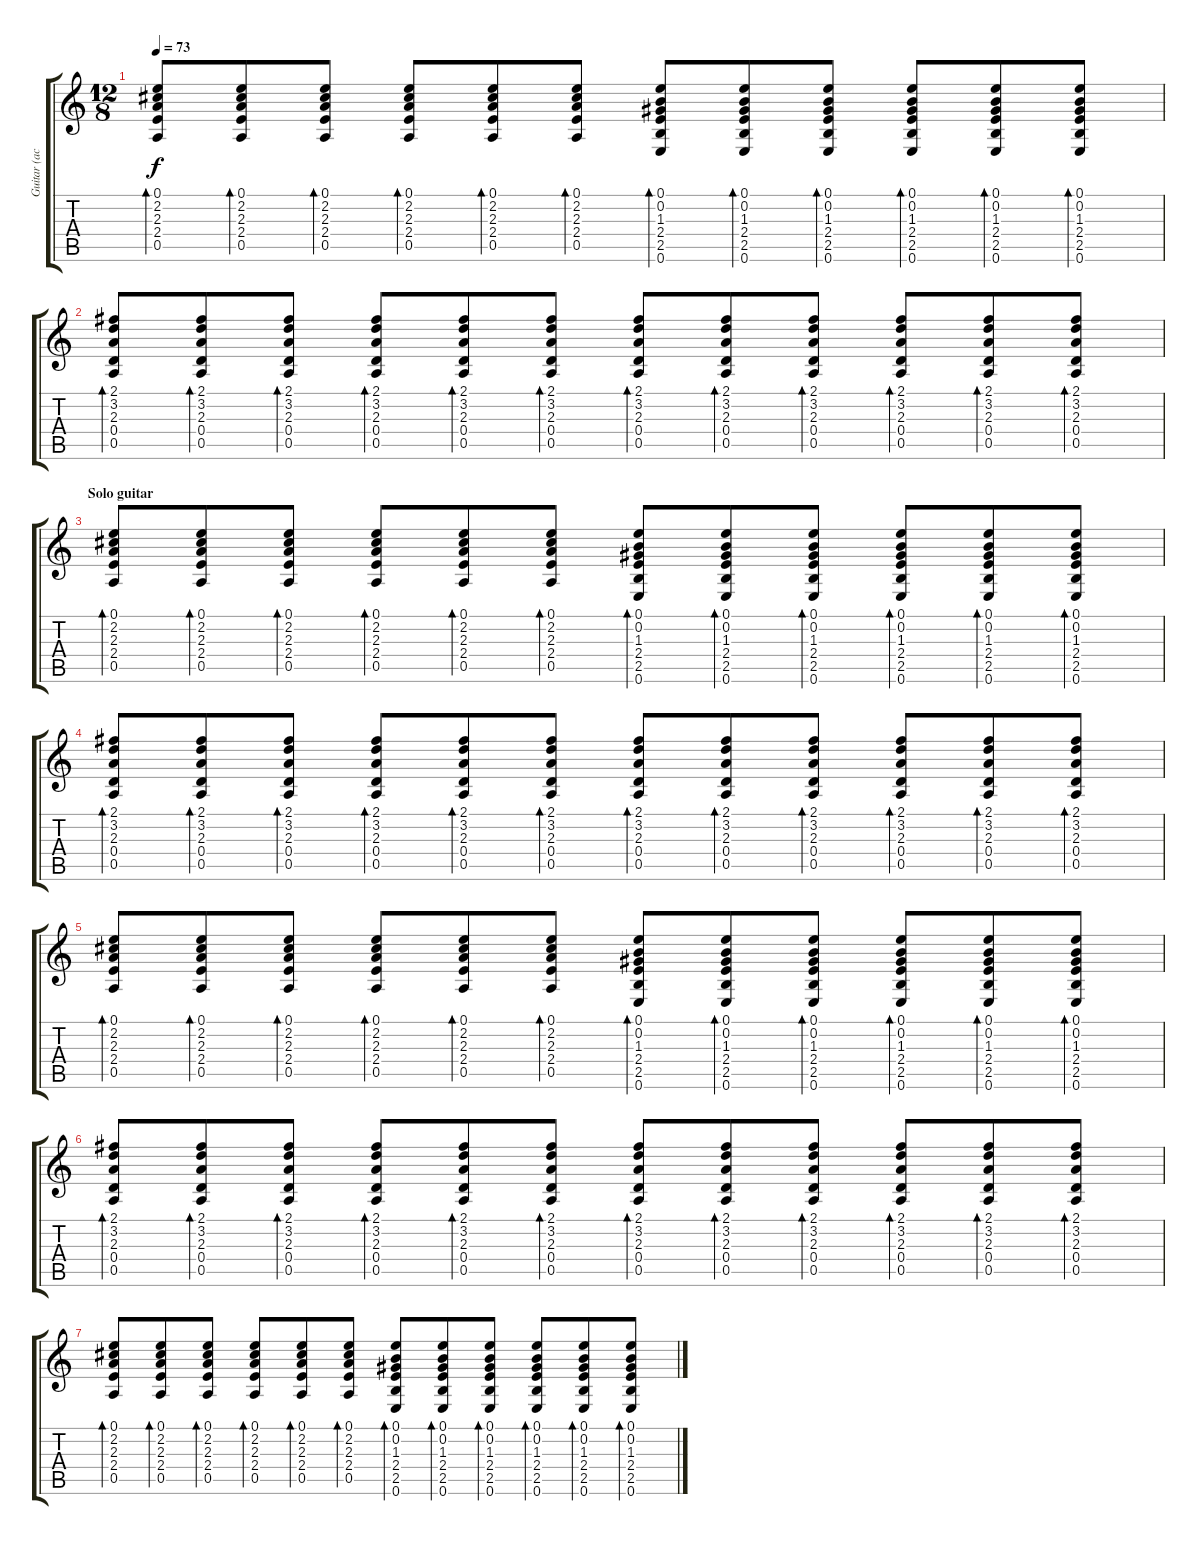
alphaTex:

\track ("Guitar (acoustic)" "Guitar (ac") {instrument acousticguitarnylon}
\staff {score tabs}
\tuning (E4 B3 G3 D3 A2 E2) {hide}
\ts (12 8)
\section ("" "")
\tempo 73
\clef g2
\ks c
(0.1 2.2 2.3 2.4 0.5).8{bd 60 dy f} (0.1 2.2 2.3 2.4 0.5).8{bd 60} (0.1 2.2 2.3 2.4 0.5).8{bd 60} (0.1 2.2 2.3 2.4 0.5).8{bd 60} (0.1 2.2 2.3 2.4 0.5).8{bd 60} (0.1 2.2 2.3 2.4 0.5).8{bd 60} (0.1 0.2 1.3 2.4 2.5 0.6).8{bd 60} (0.1 0.2 1.3 2.4 2.5 0.6).8{bd 60} (0.1 0.2 1.3 2.4 2.5 0.6).8{bd 60} (0.1 0.2 1.3 2.4 2.5 0.6).8{bd 60} (0.1 0.2 1.3 2.4 2.5 0.6).8{bd 60} (0.1 0.2 1.3 2.4 2.5 0.6).8{bd 60} |
(2.1 3.2 2.3 0.4 0.5).8{bd 60} (2.1 3.2 2.3 0.4 0.5).8{bd 60} (2.1 3.2 2.3 0.4 0.5).8{bd 60} (2.1 3.2 2.3 0.4 0.5).8{bd 60} (2.1 3.2 2.3 0.4 0.5).8{bd 60} (2.1 3.2 2.3 0.4 0.5).8{bd 60} (2.1 3.2 2.3 0.4 0.5).8{bd 60} (2.1 3.2 2.3 0.4 0.5).8{bd 60} (2.1 3.2 2.3 0.4 0.5).8{bd 60} (2.1 3.2 2.3 0.4 0.5).8{bd 60} (2.1 3.2 2.3 0.4 0.5).8{bd 60} (2.1 3.2 2.3 0.4 0.5).8{bd 60} |
\section ("" "Solo guitar")
(0.1 2.2 2.3 2.4 0.5).8{bd 60} (0.1 2.2 2.3 2.4 0.5).8{bd 60} (0.1 2.2 2.3 2.4 0.5).8{bd 60} (0.1 2.2 2.3 2.4 0.5).8{bd 60} (0.1 2.2 2.3 2.4 0.5).8{bd 60} (0.1 2.2 2.3 2.4 0.5).8{bd 60} (0.1 0.2 1.3 2.4 2.5 0.6).8{bd 60} (0.1 0.2 1.3 2.4 2.5 0.6).8{bd 60} (0.1 0.2 1.3 2.4 2.5 0.6).8{bd 60} (0.1 0.2 1.3 2.4 2.5 0.6).8{bd 60} (0.1 0.2 1.3 2.4 2.5 0.6).8{bd 60} (0.1 0.2 1.3 2.4 2.5 0.6).8{bd 60} |
(2.1 3.2 2.3 0.4 0.5).8{bd 60} (2.1 3.2 2.3 0.4 0.5).8{bd 60} (2.1 3.2 2.3 0.4 0.5).8{bd 60} (2.1 3.2 2.3 0.4 0.5).8{bd 60} (2.1 3.2 2.3 0.4 0.5).8{bd 60} (2.1 3.2 2.3 0.4 0.5).8{bd 60} (2.1 3.2 2.3 0.4 0.5).8{bd 60} (2.1 3.2 2.3 0.4 0.5).8{bd 60} (2.1 3.2 2.3 0.4 0.5).8{bd 60} (2.1 3.2 2.3 0.4 0.5).8{bd 60} (2.1 3.2 2.3 0.4 0.5).8{bd 60} (2.1 3.2 2.3 0.4 0.5).8{bd 60} |
(0.1 2.2 2.3 2.4 0.5).8{bd 60} (0.1 2.2 2.3 2.4 0.5).8{bd 60} (0.1 2.2 2.3 2.4 0.5).8{bd 60} (0.1 2.2 2.3 2.4 0.5).8{bd 60} (0.1 2.2 2.3 2.4 0.5).8{bd 60} (0.1 2.2 2.3 2.4 0.5).8{bd 60} (0.1 0.2 1.3 2.4 2.5 0.6).8{bd 60} (0.1 0.2 1.3 2.4 2.5 0.6).8{bd 60} (0.1 0.2 1.3 2.4 2.5 0.6).8{bd 60} (0.1 0.2 1.3 2.4 2.5 0.6).8{bd 60} (0.1 0.2 1.3 2.4 2.5 0.6).8{bd 60} (0.1 0.2 1.3 2.4 2.5 0.6).8{bd 60} |
(2.1 3.2 2.3 0.4 0.5).8{bd 60} (2.1 3.2 2.3 0.4 0.5).8{bd 60} (2.1 3.2 2.3 0.4 0.5).8{bd 60} (2.1 3.2 2.3 0.4 0.5).8{bd 60} (2.1 3.2 2.3 0.4 0.5).8{bd 60} (2.1 3.2 2.3 0.4 0.5).8{bd 60} (2.1 3.2 2.3 0.4 0.5).8{bd 60} (2.1 3.2 2.3 0.4 0.5).8{bd 60} (2.1 3.2 2.3 0.4 0.5).8{bd 60} (2.1 3.2 2.3 0.4 0.5).8{bd 60} (2.1 3.2 2.3 0.4 0.5).8{bd 60} (2.1 3.2 2.3 0.4 0.5).8{bd 60} |
(0.1 2.2 2.3 2.4 0.5).8{bd 60} (0.1 2.2 2.3 2.4 0.5).8{bd 60} (0.1 2.2 2.3 2.4 0.5).8{bd 60} (0.1 2.2 2.3 2.4 0.5).8{bd 60} (0.1 2.2 2.3 2.4 0.5).8{bd 60} (0.1 2.2 2.3 2.4 0.5).8{bd 60} (0.1 0.2 1.3 2.4 2.5 0.6).8{bd 60} (0.1 0.2 1.3 2.4 2.5 0.6).8{bd 60} (0.1 0.2 1.3 2.4 2.5 0.6).8{bd 60} (0.1 0.2 1.3 2.4 2.5 0.6).8{bd 60} (0.1 0.2 1.3 2.4 2.5 0.6).8{bd 60} (0.1 0.2 1.3 2.4 2.5 0.6).8{bd 60}
